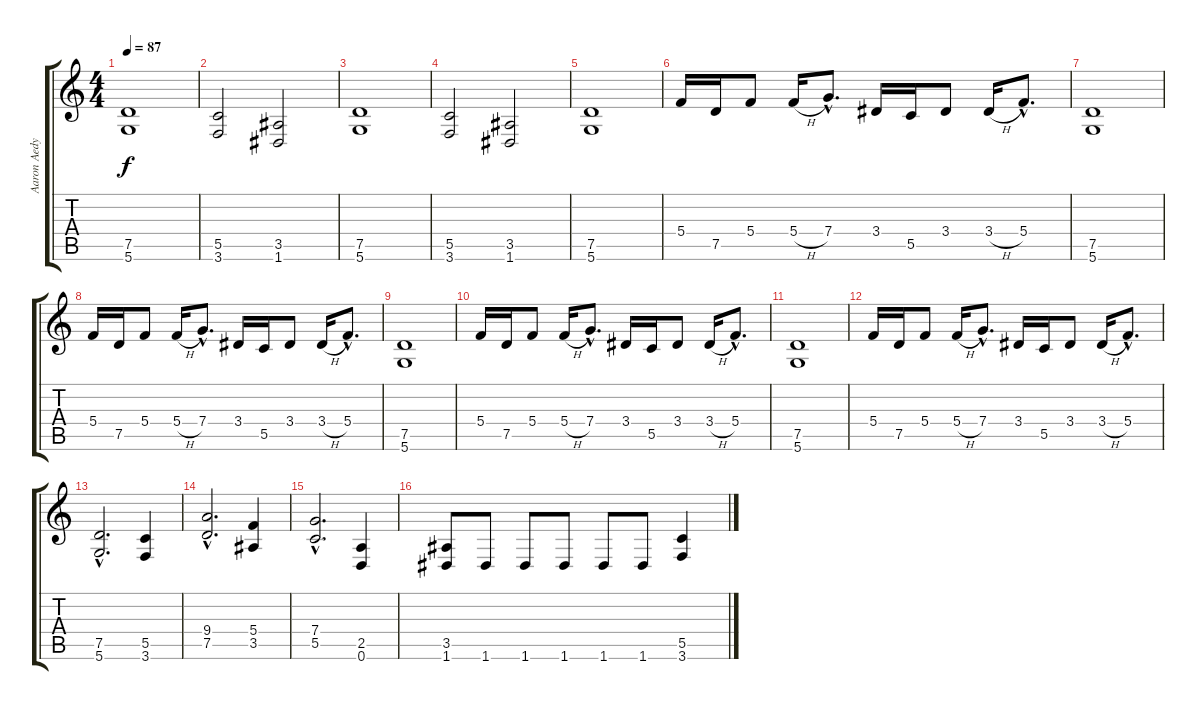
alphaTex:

\track ("Aaron Aedy" "Aaron Aedy") {instrument distortionguitar}
\staff {score tabs}
\tuning (D4 A3 F3 C3 G2 D2) {hide}
\ts (4 4)
\tempo 87
\clef g2
\ks c
(7.5 5.6).1{dy f} |
(5.5 3.6).2 (3.5 1.6).2 |
(7.5 5.6).1 |
(5.5 3.6).2 (3.5 1.6).2 |
(7.5 5.6).1 |
5.4.16 7.5.16 5.4.8 5.4{h}.16 7.4{hac}.8{d} 3.4.16 5.5.16 3.4.8 3.4{h}.16 5.4{hac}.8{d} |
(7.5 5.6).1 |
5.4.16 7.5.16 5.4.8 5.4{h}.16 7.4{hac}.8{d} 3.4.16 5.5.16 3.4.8 3.4{h}.16 5.4{hac}.8{d} |
(7.5 5.6).1 |
5.4.16 7.5.16 5.4.8 5.4{h}.16 7.4{hac}.8{d} 3.4.16 5.5.16 3.4.8 3.4{h}.16 5.4{hac}.8{d} |
(7.5 5.6).1 |
5.4.16 7.5.16 5.4.8 5.4{h}.16 7.4{hac}.8{d} 3.4.16 5.5.16 3.4.8 3.4{h}.16 5.4{hac}.8{d} |
(7.5{hac} 5.6{hac}).2{d volume 16 balance 8} (5.5 3.6).4 |
(9.4{hac} 7.5{hac}).2{d} (5.4 3.5).4 |
(7.4{hac} 5.5{hac}).2{d} (2.5 0.6).4 |
(3.5 1.6).8 1.6.8 1.6.8 1.6.8 1.6.8 1.6.8 (5.5 3.6).4
